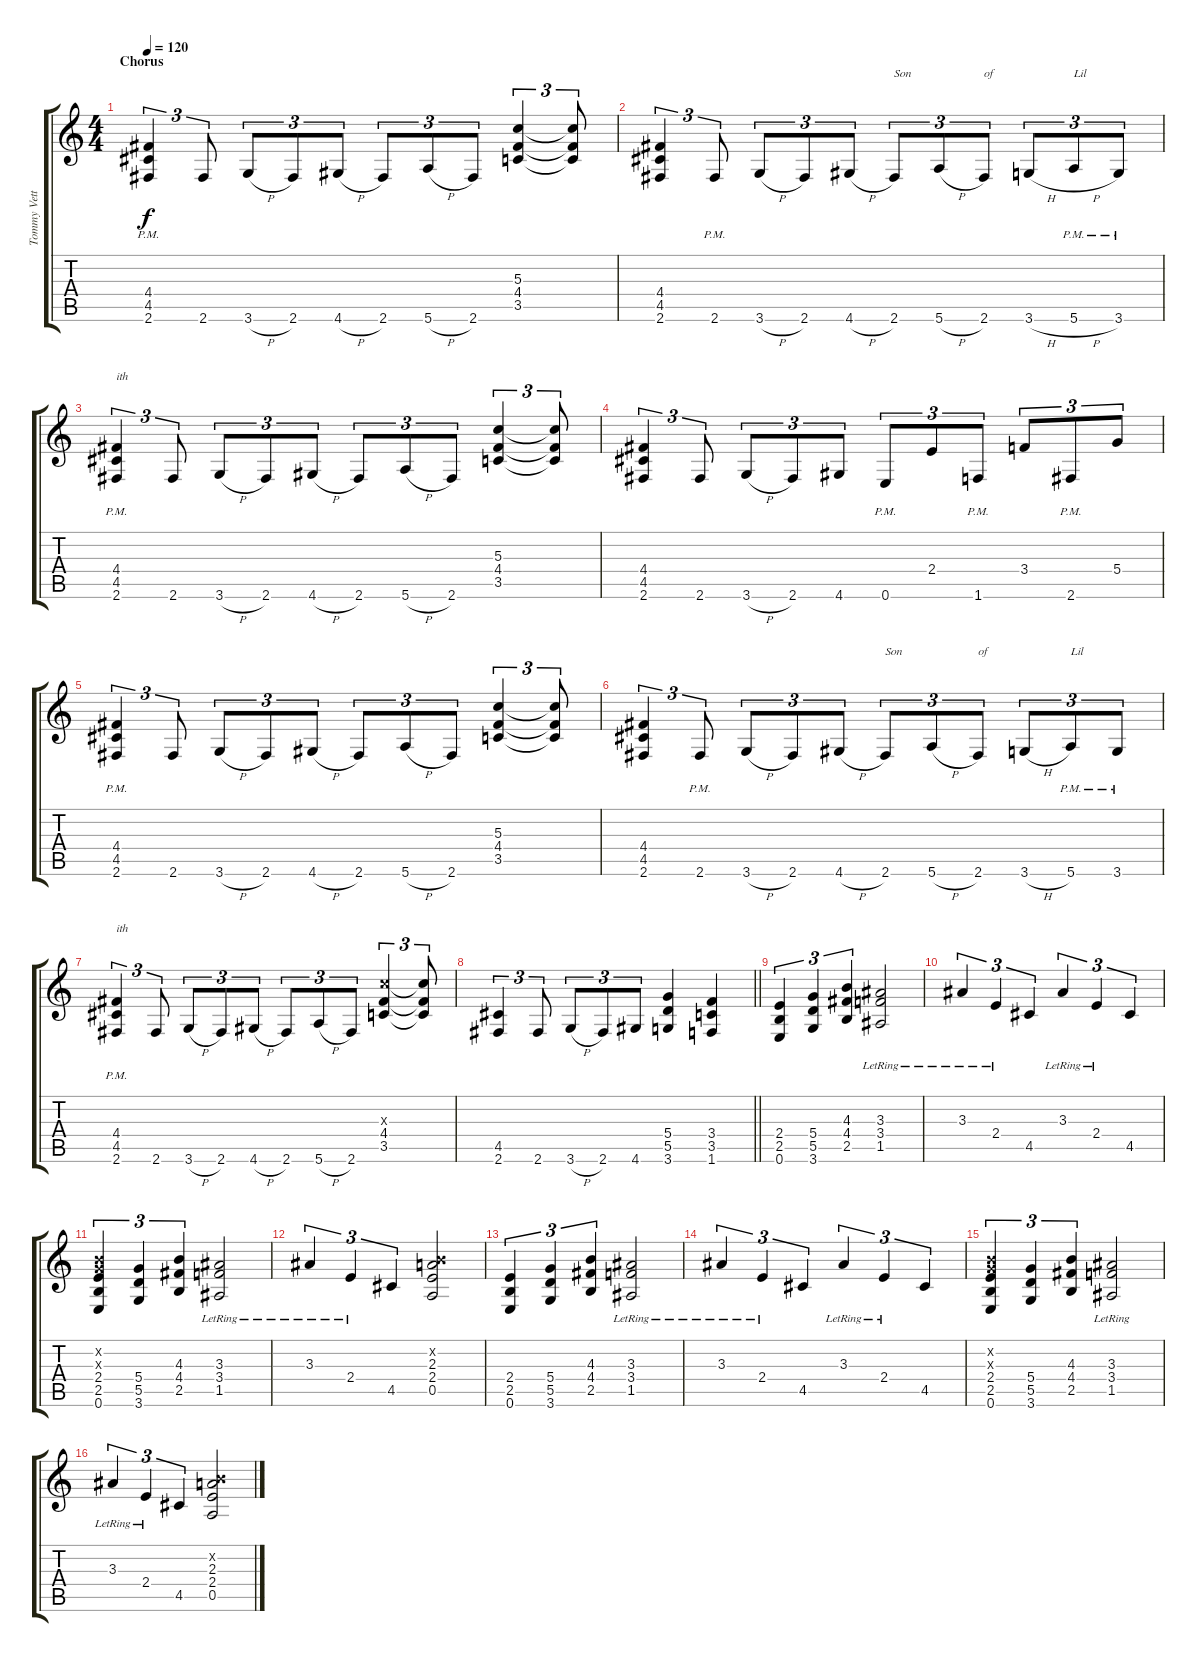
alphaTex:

\track ("Tommy Vetterli" "Tommy Vett") {instrument distortionguitar}
\staff {score tabs}
\tuning (E4 B3 G3 D3 A2 E2) {hide}
\ts (4 4)
\section ("" "Chorus")
\tempo 120
\clef g2
\ks c
(4.4{pm} 4.5 2.6).4{tu (3 2) dy f} 2.6.8{tu (3 2)} 3.6{h}.8{tu (3 2)} 2.6.8{tu (3 2)} 4.6{h}.8{tu (3 2)} 2.6.8{tu (3 2)} 5.6{h}.8{tu (3 2)} 2.6.8{tu (3 2)} (5.3 4.4 3.5).4{tu (3 2)} (5.3{t} 4.4{t} 3.5{t}).8{tu (3 2)} |
(4.4 4.5 2.6).4{tu (3 2)} 2.6{pm}.8{tu (3 2)} 3.6{h}.8{tu (3 2)} 2.6.8{tu (3 2)} 4.6{h}.8{tu (3 2)} 2.6.8{tu (3 2) txt "Son"} 5.6{h}.8{tu (3 2)} 2.6.8{tu (3 2) txt "of"} 3.6{h}.8{tu (3 2)} 5.6{h pm}.8{tu (3 2) txt "Lil"} 3.6{pm}.8{tu (3 2)} |
(4.4{pm} 4.5 2.6).4{tu (3 2) txt "ith"} 2.6.8{tu (3 2)} 3.6{h}.8{tu (3 2)} 2.6.8{tu (3 2)} 4.6{h}.8{tu (3 2)} 2.6.8{tu (3 2)} 5.6{h}.8{tu (3 2)} 2.6.8{tu (3 2)} (5.3 4.4 3.5).4{tu (3 2)} (5.3{t} 4.4{t} 3.5{t}).8{tu (3 2)} |
(4.4 4.5 2.6).4{tu (3 2)} 2.6.8{tu (3 2)} 3.6{h}.8{tu (3 2)} 2.6.8{tu (3 2)} 4.6.8{tu (3 2)} 0.6{pm}.8{tu (3 2)} 2.4.8{tu (3 2)} 1.6{pm}.8{tu (3 2)} 3.4.8{tu (3 2)} 2.6{pm}.8{tu (3 2)} 5.4.8{tu (3 2)} |
(4.4{pm} 4.5 2.6).4{tu (3 2)} 2.6.8{tu (3 2)} 3.6{h}.8{tu (3 2)} 2.6.8{tu (3 2)} 4.6{h}.8{tu (3 2)} 2.6.8{tu (3 2)} 5.6{h}.8{tu (3 2)} 2.6.8{tu (3 2)} (5.3 4.4 3.5).4{tu (3 2)} (5.3{t} 4.4{t} 3.5{t}).8{tu (3 2)} |
(4.4 4.5 2.6).4{tu (3 2)} 2.6{pm}.8{tu (3 2)} 3.6{h}.8{tu (3 2)} 2.6.8{tu (3 2)} 4.6{h}.8{tu (3 2)} 2.6.8{tu (3 2) txt "Son"} 5.6{h}.8{tu (3 2)} 2.6.8{tu (3 2) txt "of"} 3.6{h}.8{tu (3 2)} 5.6{pm}.8{tu (3 2) txt "Lil"} 3.6{pm}.8{tu (3 2)} |
(4.4{pm} 4.5 2.6).4{tu (3 2) txt "ith"} 2.6.8{tu (3 2)} 3.6{h}.8{tu (3 2)} 2.6.8{tu (3 2)} 4.6{h}.8{tu (3 2)} 2.6.8{tu (3 2)} 5.6{h}.8{tu (3 2)} 2.6.8{tu (3 2)} (5.3{x} 4.4 3.5).4{tu (3 2)} (5.3{t} 4.4{t} 3.5{t}).8{tu (3 2)} |
\barLineRight lightlight
(4.5 2.6).4{tu (3 2)} 2.6.8{tu (3 2)} 3.6{h}.8{tu (3 2)} 2.6.8{tu (3 2)} 4.6.8{tu (3 2)} (5.4 5.5 3.6).4 (3.4 3.5 1.6).4 |
(2.4 2.5 0.6).4{tu (3 2)} (5.4 5.5 3.6).4{tu (3 2)} (4.3 4.4 2.5).4{tu (3 2)} (3.3 3.4{lr} 1.5{lr}).2 |
3.3{lr}.4{tu (3 2)} 2.4{lr}.4{tu (3 2)} 4.5.4{tu (3 2)} 3.3{lr}.4{tu (3 2)} 2.4{lr}.4{tu (3 2)} 4.5.4{tu (3 2)} |
(0.2{x} 0.3{x} 2.4 2.5 0.6).4{tu (3 2)} (5.4 5.5 3.6).4{tu (3 2)} (4.3 4.4 2.5).4{tu (3 2)} (3.3 3.4{lr} 1.5{lr}).2 |
3.3{lr}.4{tu (3 2)} 2.4{lr}.4{tu (3 2)} 4.5.4{tu (3 2)} (0.2{x} 2.3 2.4 0.5).2 |
(2.4 2.5 0.6).4{tu (3 2)} (5.4 5.5 3.6).4{tu (3 2)} (4.3 4.4 2.5).4{tu (3 2)} (3.3 3.4{lr} 1.5{lr}).2 |
3.3{lr}.4{tu (3 2)} 2.4{lr}.4{tu (3 2)} 4.5.4{tu (3 2)} 3.3{lr}.4{tu (3 2)} 2.4{lr}.4{tu (3 2)} 4.5.4{tu (3 2)} |
(0.2{x} 0.3{x} 2.4 2.5 0.6).4{tu (3 2)} (5.4 5.5 3.6).4{tu (3 2)} (4.3 4.4 2.5).4{tu (3 2)} (3.3 3.4{lr} 1.5{lr}).2 |
3.3{lr}.4{tu (3 2)} 2.4{lr}.4{tu (3 2)} 4.5.4{tu (3 2)} (0.2{x} 2.3 2.4 0.5).2
